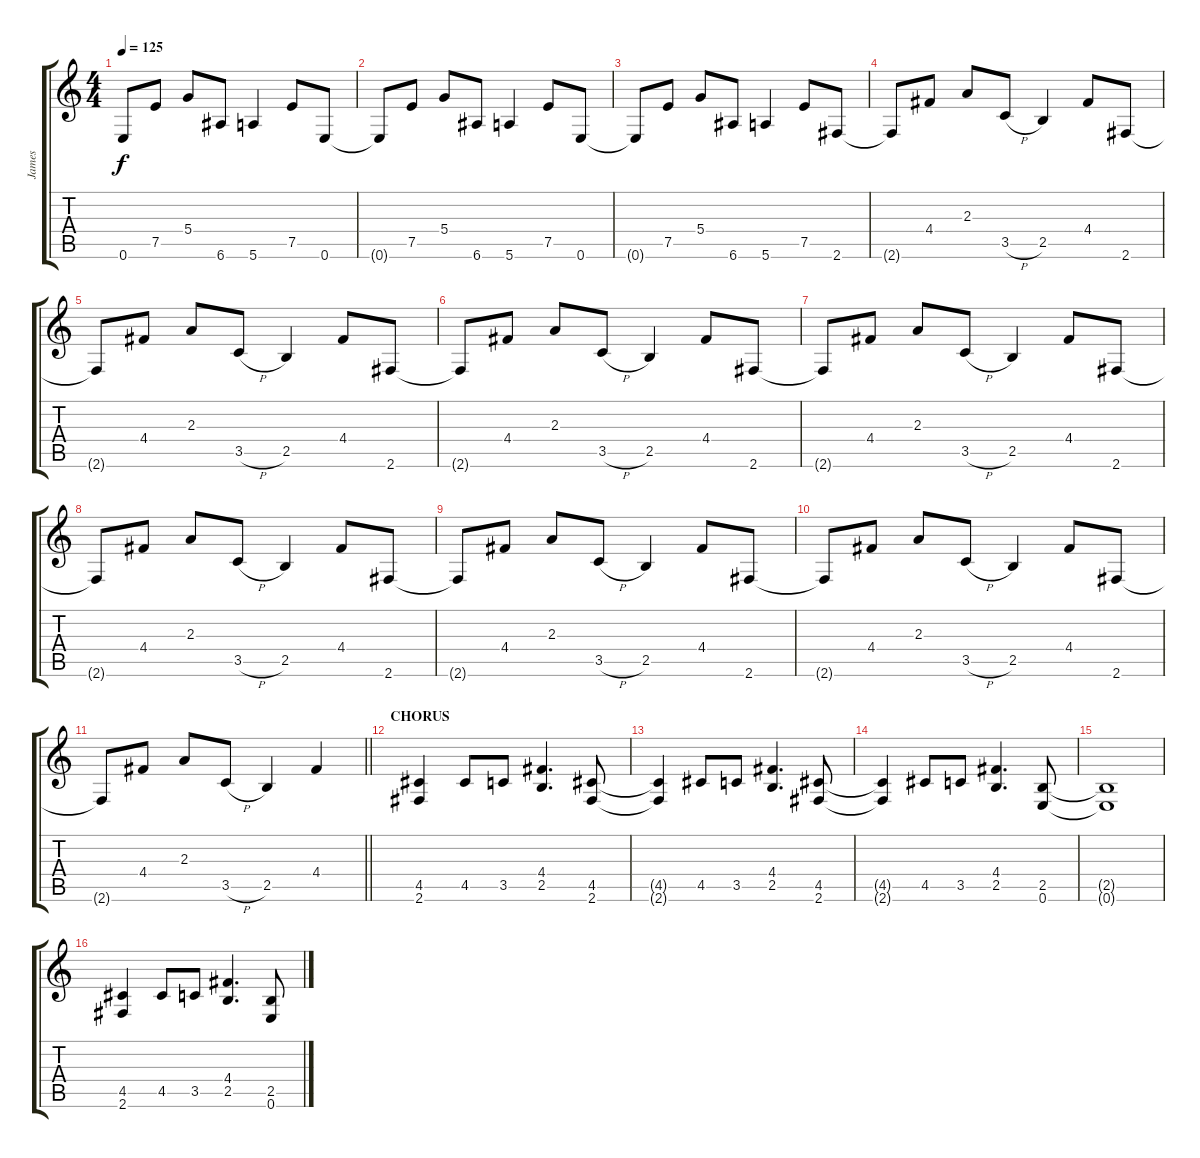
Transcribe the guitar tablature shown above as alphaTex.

\track ("James" "James") {instrument overdrivenguitar}
\staff {score tabs}
\tuning (E4 B3 G3 D3 A2 E2) {hide}
\ts (4 4)
\tempo 125
\clef g2
\ks c
0.6{t}.8{dy f} 7.5.8 5.4.8 6.6.8 5.6.4 7.5.8 0.6.8 |
0.6{t}.8 7.5.8 5.4.8 6.6.8 5.6.4 7.5.8 0.6.8 |
0.6{t}.8 7.5.8 5.4.8 6.6.8 5.6.4 7.5.8 2.6.8{instrument overdrivenguitar} |
2.6{t}.8 4.4.8 2.3.8 3.5{h}.8 2.5.4 4.4.8 2.6.8 |
2.6{t}.8 4.4.8 2.3.8 3.5{h}.8 2.5.4 4.4.8 2.6.8 |
2.6{t}.8 4.4.8 2.3.8 3.5{h}.8 2.5.4 4.4.8 2.6.8 |
2.6{t}.8 4.4.8 2.3.8 3.5{h}.8 2.5.4 4.4.8 2.6.8 |
2.6{t}.8 4.4.8 2.3.8 3.5{h}.8 2.5.4 4.4.8 2.6.8 |
2.6{t}.8 4.4.8 2.3.8 3.5{h}.8 2.5.4 4.4.8 2.6.8 |
2.6{t}.8 4.4.8 2.3.8 3.5{h}.8 2.5.4 4.4.8 2.6.8 |
\barLineRight lightlight
2.6{t}.8 4.4.8 2.3.8 3.5{h}.8 2.5.4 4.4.4 |
\section ("" "CHORUS")
(4.5 2.6).4 4.5.8 3.5.8 (4.4 2.5).4{d} (4.5 2.6).8 |
(4.5{t} 2.6{t}).4 4.5.8 3.5.8 (4.4 2.5).4{d} (4.5 2.6).8 |
(4.5{t} 2.6{t}).4 4.5.8 3.5.8 (4.4 2.5).4{d} (2.5 0.6).8 |
(2.5{t} 0.6{t}).1 |
(4.5 2.6).4 4.5.8 3.5.8 (4.4 2.5).4{d} (2.5 0.6).8
